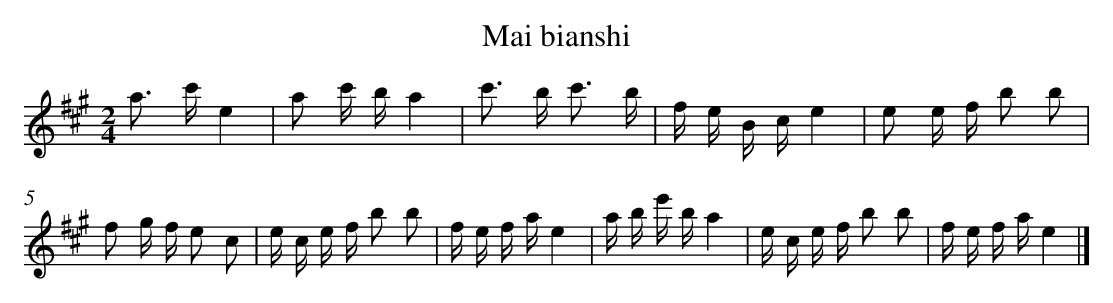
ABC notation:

X:1
T: Mai bianshi
L: 1/16
M: 2/4
K: A
a2> c'2e4 [I:setbarnb 1]|
a2 c' ba4 |
c'2> b2 c'3 b |
f e B ce4 |
e2 e f b2 b2 |
f2 g f e2 c2 |
e c e f b2 b2 |
f e f ae4 |
a b e' ba4 |
e c e f b2 b2 |
f e f ae4 |]
